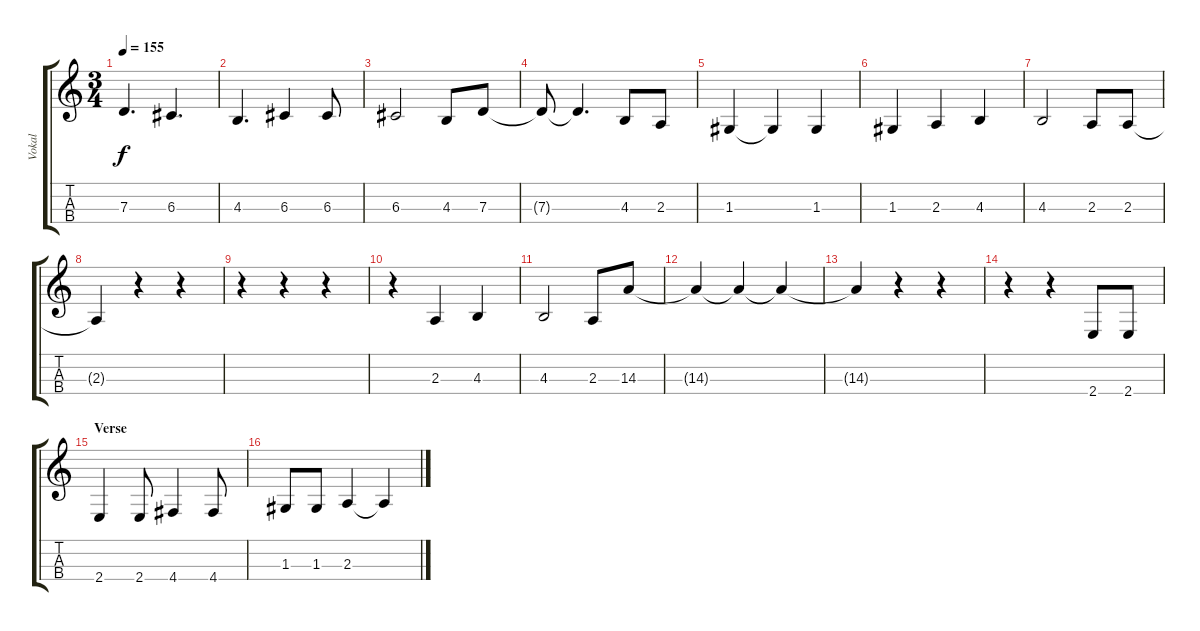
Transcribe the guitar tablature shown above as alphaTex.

\track ("Vokal" "Vokal") {instrument acousticgrandpiano}
\staff {score tabs}
\tuning (E4 B3 G3 D3) {hide}
\ts (3 4)
\tempo 155
\clef g2
\ks c
7.3.4{d dy f} 6.3.4{d} |
4.3.4{d} 6.3.4 6.3.8 |
6.3.2 4.3.8 7.3.8 |
7.3{t}.8 7.3{t}.4{d} 4.3.8 2.3.8 |
1.3.4 1.3{t}.4 1.3.4 |
1.3.4 2.3.4 4.3.4 |
4.3.2 2.3.8 2.3.8 |
2.3{t}.4 r.4 r.4 |
r.4 r.4 r.4 |
r.4 2.3.4 4.3.4 |
4.3.2 2.3.8 14.3.8 |
14.3{t}.4 14.3{t}.4 14.3{t}.4 |
14.3{t}.4 r.4 r.4 |
r.4 r.4 2.4.8 2.4.8 |
\section ("" "Verse")
2.4.4 2.4.8 4.4.4 4.4.8 |
1.3.8 1.3.8 2.3.4 2.3{t}.4
